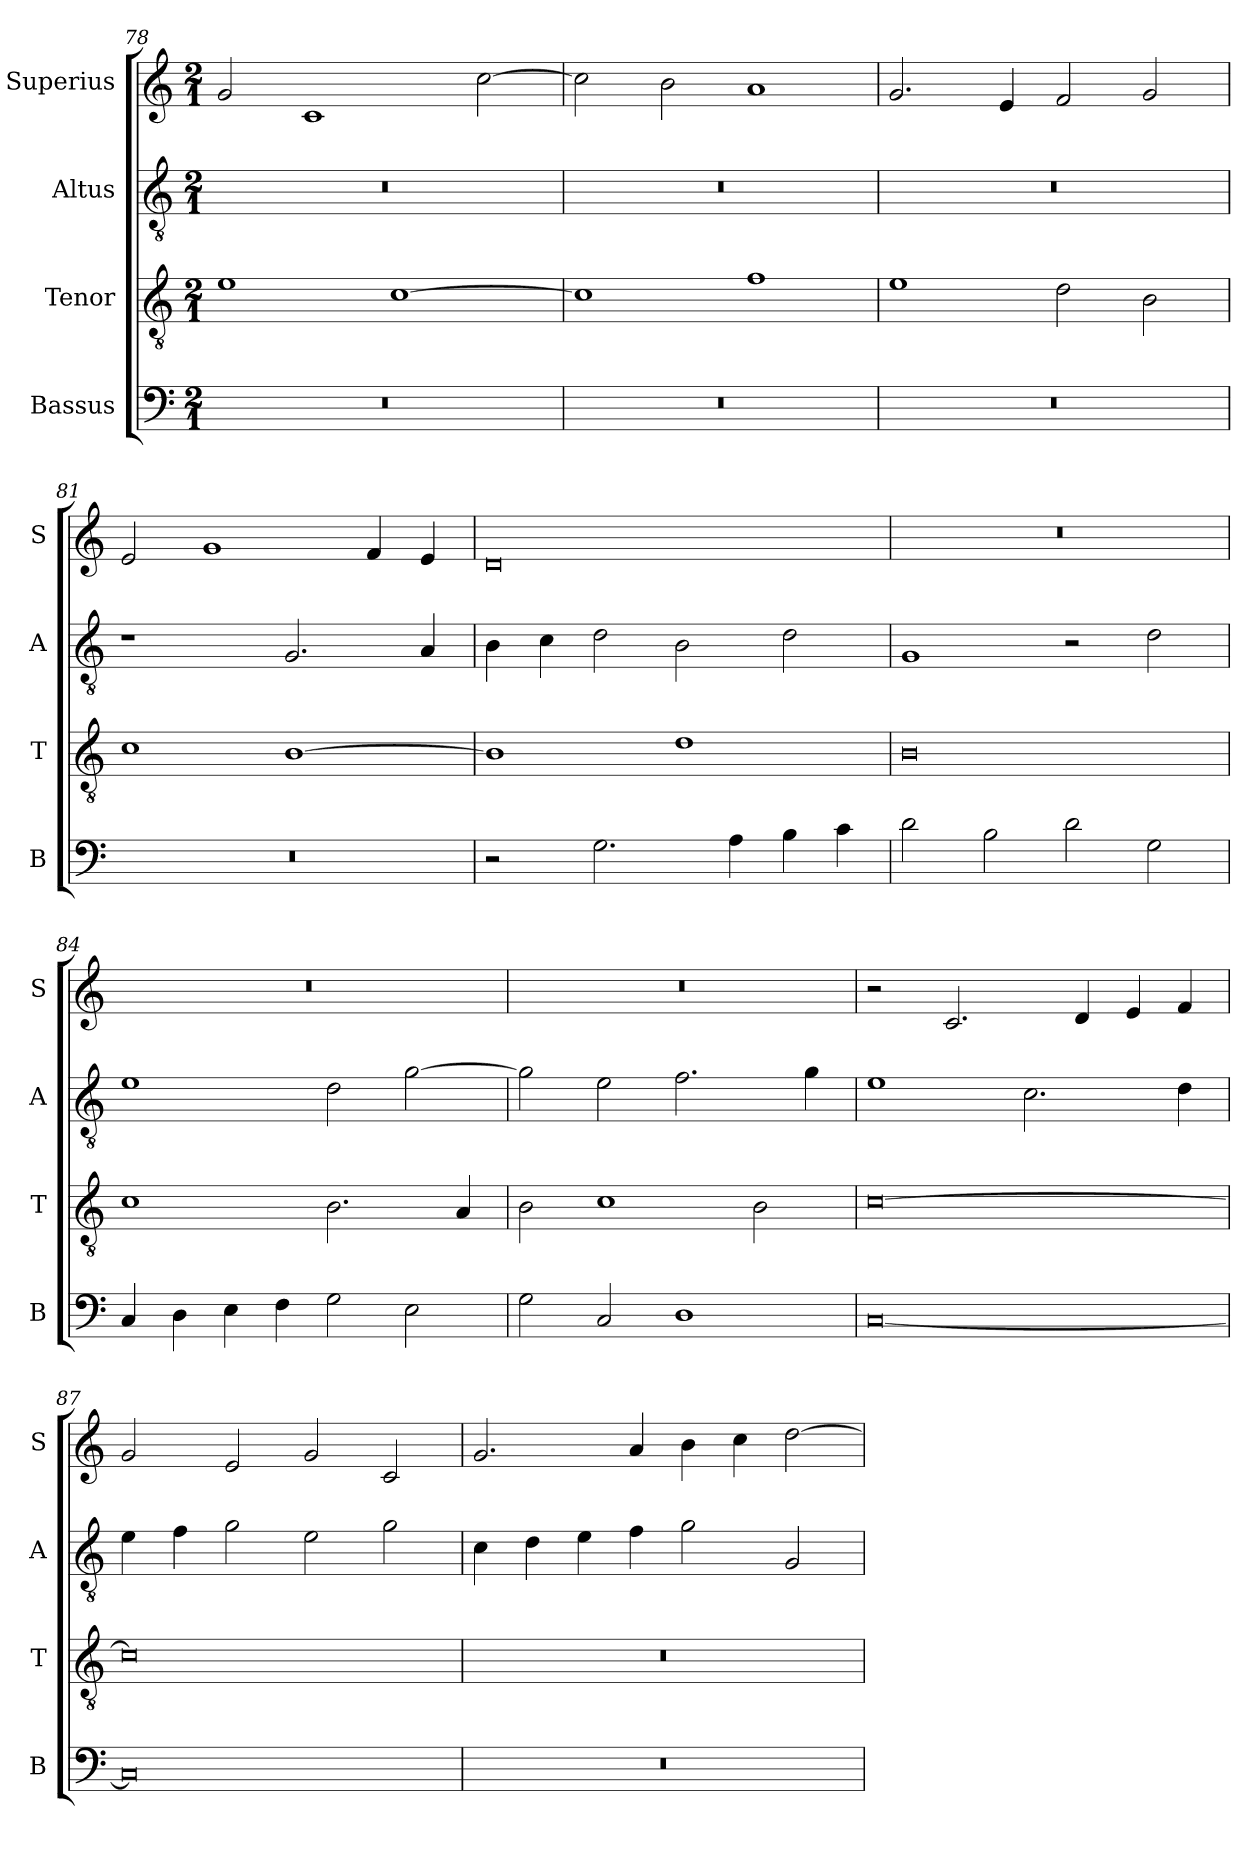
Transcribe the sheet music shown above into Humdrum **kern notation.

**kern	**kern	**kern	**kern
*part4	*part3	*part2	*part1
*staff4	*staff3	*staff2	*staff1
*I"Bassus	*I"Tenor	*I"Altus	*I"Superius
*I'B	*I'T	*I'A	*I'S
*clefF4	*clefGv2	*clefGv2	*clefG2
*k[]	*k[]	*k[]	*k[]
*M2/1	*M2/1	*M2/1	*M2/1
=78	=78	=78	=78
0r	1e	0r	2g/
.	.	.	1c
.	[1c	.	.
.	.	.	[2cc\
=79	=79	=79	=79
0r	1c]	0r	2cc\]
.	.	.	2b\
.	1f	.	1a
=80	=80	=80	=80
0r	1e	0r	2.g/
.	.	.	4e/
.	2d\	.	2f/
.	2B\	.	2g/
=81	=81	=81	=81
0r	1c	1r	2e/
.	.	.	1g
.	[1B	2.G/	.
.	.	.	4f/
.	.	4A/	4e/
=82	=82	=82	=82
2r	1B]	4B\	0d
.	.	4c\	.
2.G\	.	2d\	.
.	1d	2B\	.
4A\	.	.	.
4B\	.	2d\	.
4c\	.	.	.
=83	=83	=83	=83
2d\	0B	1G	0r
2B\	.	.	.
2d\	.	2r	.
2G\	.	2d\	.
=84	=84	=84	=84
4C/	1c	1e	0r
4D\	.	.	.
4E\	.	.	.
4F\	.	.	.
2G\	2.B\	2d\	.
2E\	.	[2g\	.
.	4A/	.	.
=85	=85	=85	=85
2G\	2B\	2g\]	0r
2C/	1c	2e\	.
1D	.	2.f\	.
.	2B\	.	.
.	.	4g\	.
=86	=86	=86	=86
[0C	[0c	1e	2r
.	.	.	2.c/
.	.	2.c\	.
.	.	.	4d/
.	.	.	4e/
.	.	4d\	4f/
=87	=87	=87	=87
0C]	0c]	4e\	2g/
.	.	4f\	.
.	.	2g\	2e/
.	.	2e\	2g/
.	.	2g\	2c/
=88	=88	=88	=88
0r	0r	4c\	2.g/
.	.	4d\	.
.	.	4e\	.
.	.	4f\	4a/
.	.	2g\	4b\
.	.	.	4cc\
.	.	2G/	[2dd\
=	=	=	=
*-	*-	*-	*-
